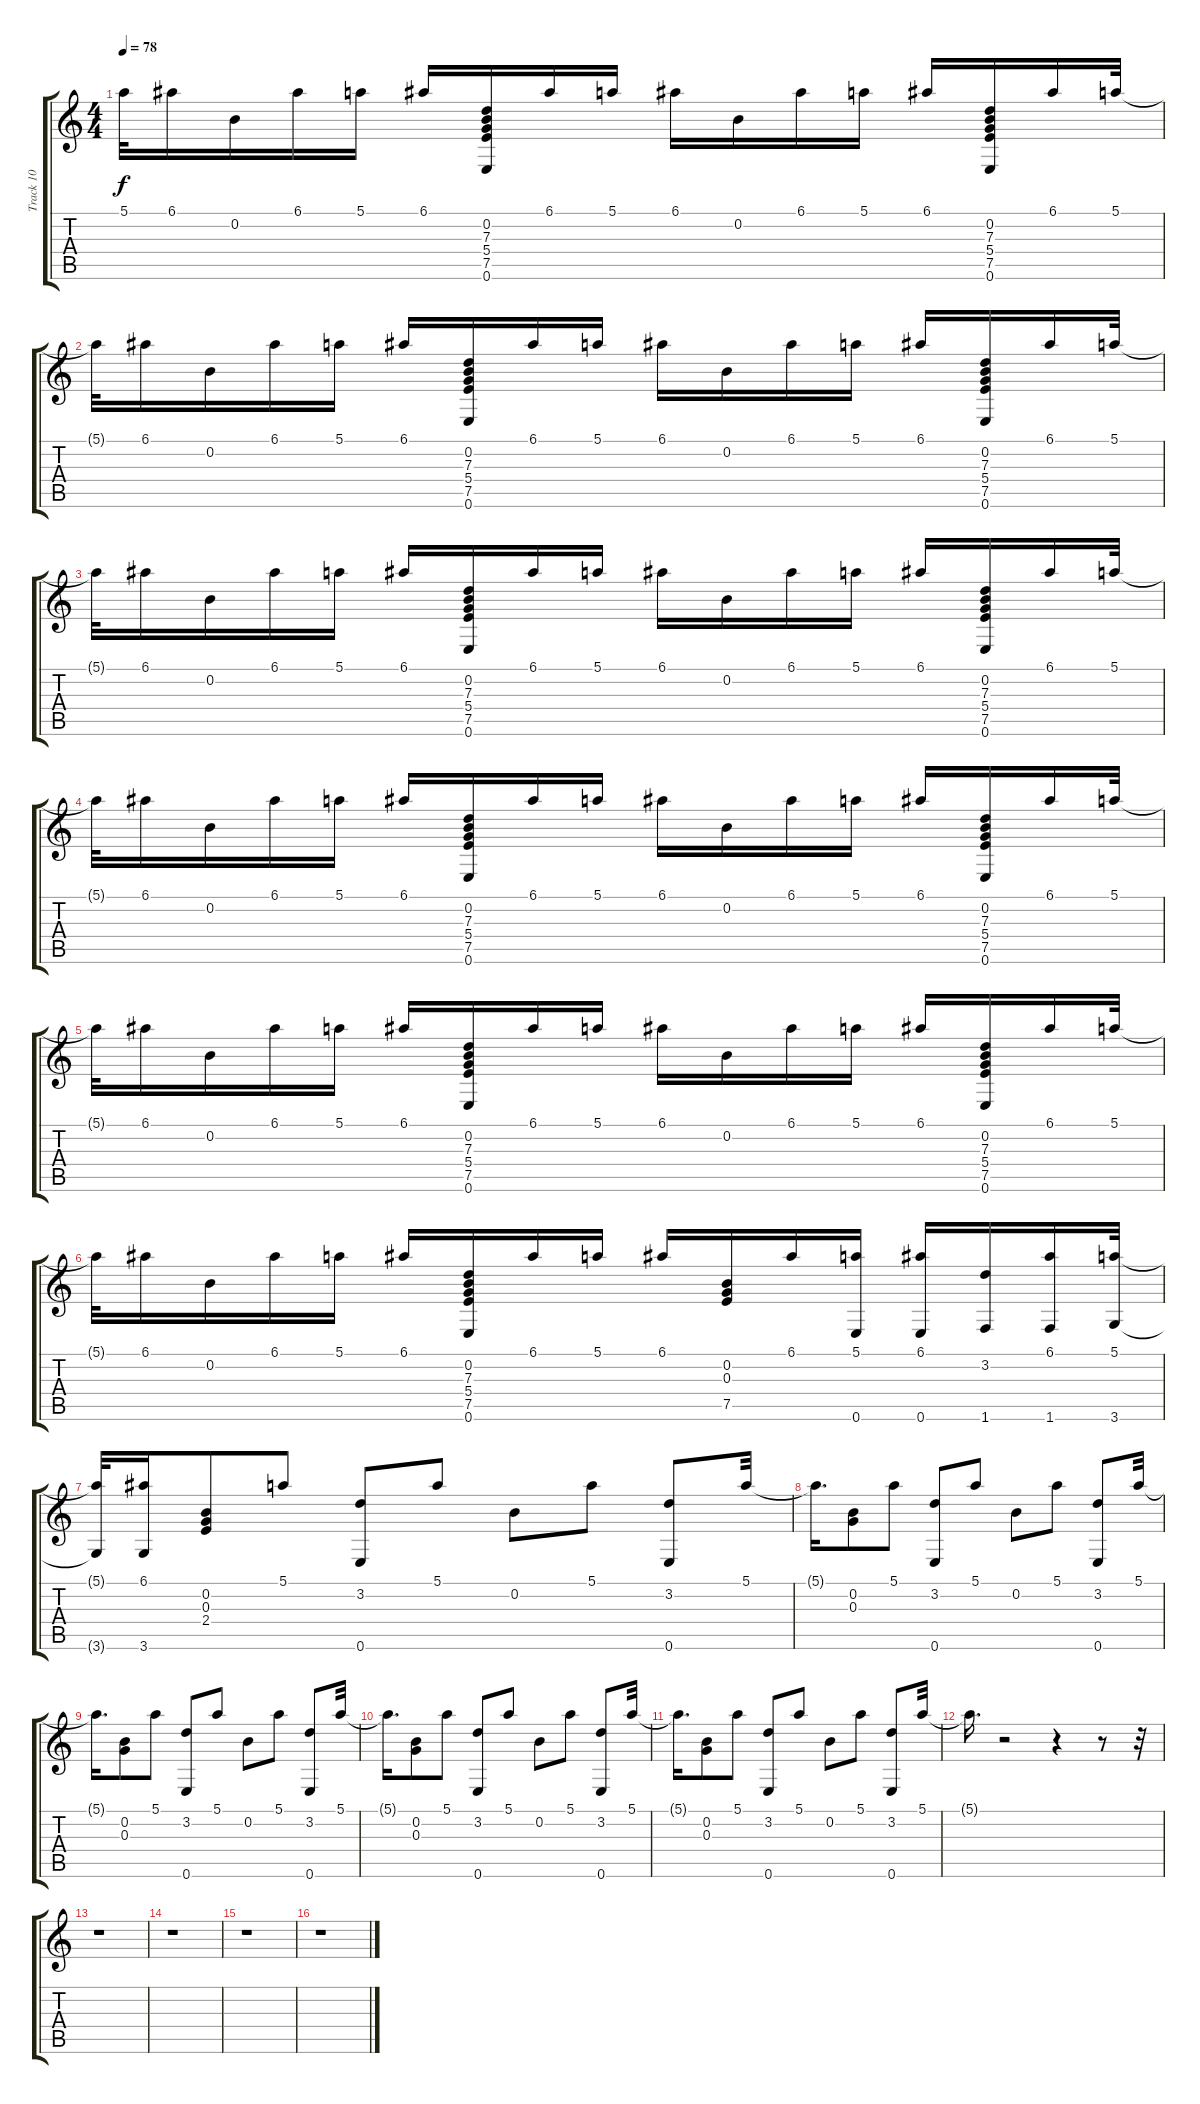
\track ("Track 10" "Track 10") {instrument acousticguitarsteel}
\staff {score tabs}
\tuning (E4 B3 G3 D3 A2 E2) {hide}
\ts (4 4)
\tempo 78
\clef g2
\ks c
5.1{t}.32{dy f} 6.1.16 0.2.16 6.1.16 5.1.16 6.1.16 (0.2 7.3 5.4 7.5 0.6).16 6.1.16 5.1.16 6.1.16 0.2.16 6.1.16 5.1.16 6.1.16 (0.2 7.3 5.4 7.5 0.6).16 6.1.16 5.1.32 |
5.1{t}.32 6.1.16 0.2.16 6.1.16 5.1.16 6.1.16 (0.2 7.3 5.4 7.5 0.6).16 6.1.16 5.1.16 6.1.16 0.2.16 6.1.16 5.1.16 6.1.16 (0.2 7.3 5.4 7.5 0.6).16 6.1.16 5.1.32 |
5.1{t}.32 6.1.16 0.2.16 6.1.16 5.1.16 6.1.16 (0.2 7.3 5.4 7.5 0.6).16 6.1.16 5.1.16 6.1.16 0.2.16 6.1.16 5.1.16 6.1.16 (0.2 7.3 5.4 7.5 0.6).16 6.1.16 5.1.32 |
5.1{t}.32 6.1.16 0.2.16 6.1.16 5.1.16 6.1.16 (0.2 7.3 5.4 7.5 0.6).16 6.1.16 5.1.16 6.1.16 0.2.16 6.1.16 5.1.16 6.1.16 (0.2 7.3 5.4 7.5 0.6).16 6.1.16 5.1.32 |
5.1{t}.32 6.1.16 0.2.16 6.1.16 5.1.16 6.1.16 (0.2 7.3 5.4 7.5 0.6).16 6.1.16 5.1.16 6.1.16 0.2.16 6.1.16 5.1.16 6.1.16 (0.2 7.3 5.4 7.5 0.6).16 6.1.16 5.1.32 |
5.1{t}.32 6.1.16 0.2.16 6.1.16 5.1.16 6.1.16 (0.2 7.3 5.4 7.5 0.6).16 6.1.16 5.1.16 6.1.16 (0.2 0.3 7.5).16 6.1.16 (5.1 0.6).16 (6.1 0.6).16 (3.2 1.6).16 (6.1 1.6).16 (5.1 3.6).32 |
(5.1{t} 3.6{t}).32 (6.1 3.6).16 (0.2 0.3 2.4).8 5.1.8 (3.2 0.6).8 5.1.8 0.2.8 5.1.8 (3.2 0.6).8 5.1.32 |
5.1{t}.16{d} (0.2 0.3).8 5.1.8 (3.2 0.6).8 5.1.8 0.2.8 5.1.8 (3.2 0.6).8 5.1.32 |
5.1{t}.16{d} (0.2 0.3).8 5.1.8 (3.2 0.6).8 5.1.8 0.2.8 5.1.8 (3.2 0.6).8 5.1.32 |
5.1{t}.16{d} (0.2 0.3).8 5.1.8 (3.2 0.6).8 5.1.8 0.2.8 5.1.8 (3.2 0.6).8 5.1.32 |
5.1{t}.16{d} (0.2 0.3).8 5.1.8 (3.2 0.6).8 5.1.8 0.2.8 5.1.8 (3.2 0.6).8 5.1.32 |
5.1{t}.16{d} r.2 r.4 r.8 r.32 |
r.1 |
r.1 |
r.1 |
r.1
